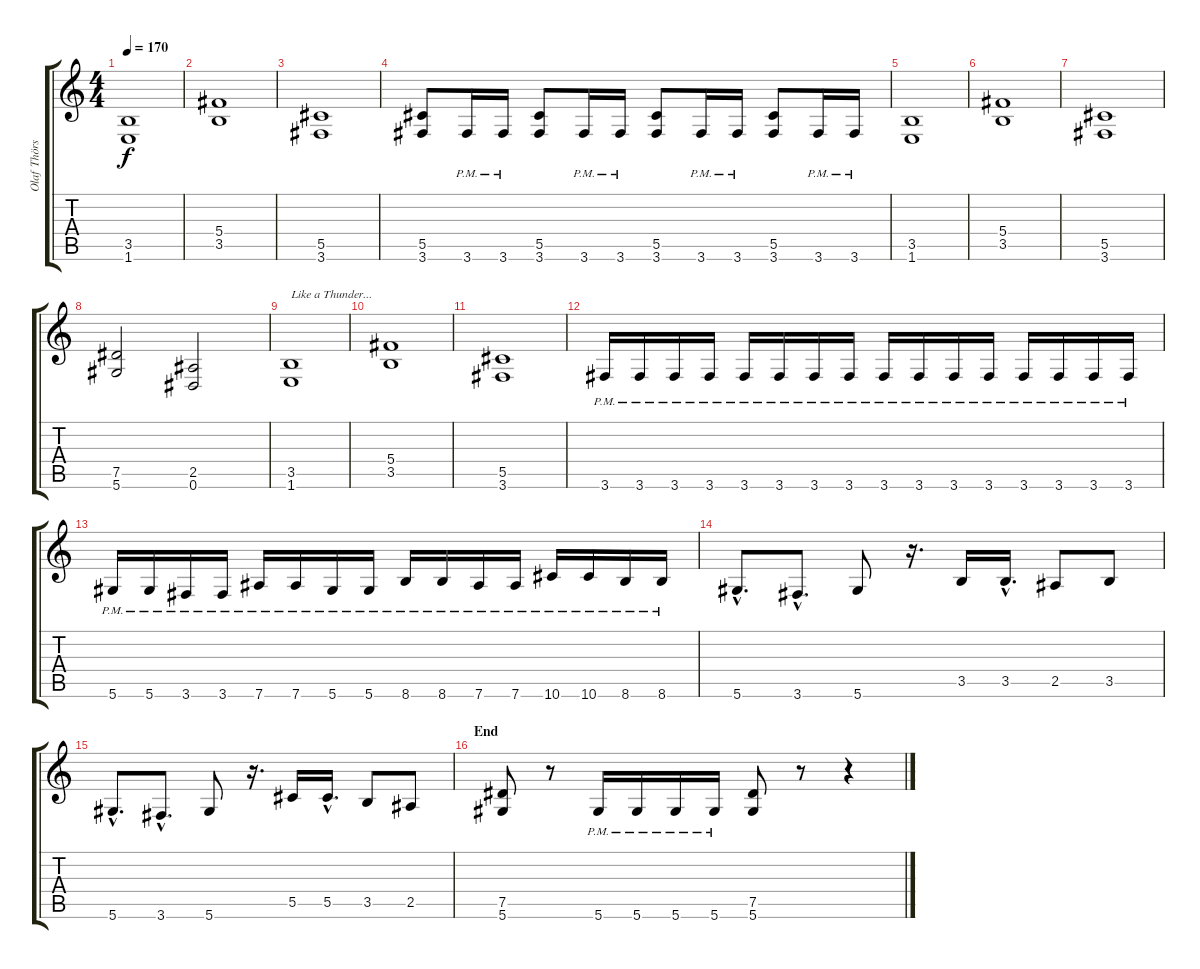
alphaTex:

\track ("Olaf Thörsen" "Olaf Thörs") {instrument distortionguitar}
\staff {score tabs}
\tuning (Eb4 Bb3 Gb3 Db3 Ab2 Eb2) {hide}
\ts (4 4)
\tempo 170
\clef g2
\ks c
(3.5 1.6).1{dy f} |
(5.4 3.5).1 |
(5.5 3.6).1 |
(5.5 3.6).8 3.6{pm}.16 3.6{pm}.16 (5.5 3.6).8 3.6{pm}.16 3.6{pm}.16 (5.5 3.6).8 3.6{pm}.16 3.6{pm}.16 (5.5 3.6).8 3.6{pm}.16 3.6{pm}.16 |
(3.5 1.6).1 |
(5.4 3.5).1 |
(5.5 3.6).1 |
(7.5 5.6).2 (2.5 0.6).2 |
(3.5 1.6).1{txt "Like a Thunder..."} |
(5.4 3.5).1 |
(5.5 3.6).1 |
3.6{pm}.16 3.6{pm}.16 3.6{pm}.16 3.6{pm}.16 3.6{pm}.16 3.6{pm}.16 3.6{pm}.16 3.6{pm}.16 3.6{pm}.16 3.6{pm}.16 3.6{pm}.16 3.6{pm}.16 3.6{pm}.16 3.6{pm}.16 3.6{pm}.16 3.6{pm}.16 |
5.6{pm}.16 5.6{pm}.16 3.6{pm}.16 3.6{pm}.16 7.6{pm}.16 7.6{pm}.16 5.6{pm}.16 5.6{pm}.16 8.6{pm}.16 8.6{pm}.16 7.6{pm}.16 7.6{pm}.16 10.6{pm}.16 10.6{pm}.16 8.6{pm}.16 8.6{pm}.16 |
5.6{hac}.8{d} 3.6{hac}.8{d} 5.6.8 r.16{d} 3.5.16 3.5{hac}.16{d} 2.5.8 3.5.8 |
5.6{hac}.8{d} 3.6{hac}.8{d} 5.6.8 r.16{d} 5.5.16 5.5{hac}.16{d} 3.5.8 2.5.8 |
\section ("" "End")
(7.5 5.6).8 r.8 5.6{pm}.16 5.6{pm}.16 5.6{pm}.16 5.6{pm}.16 (7.5 5.6).8 r.8 r.4
